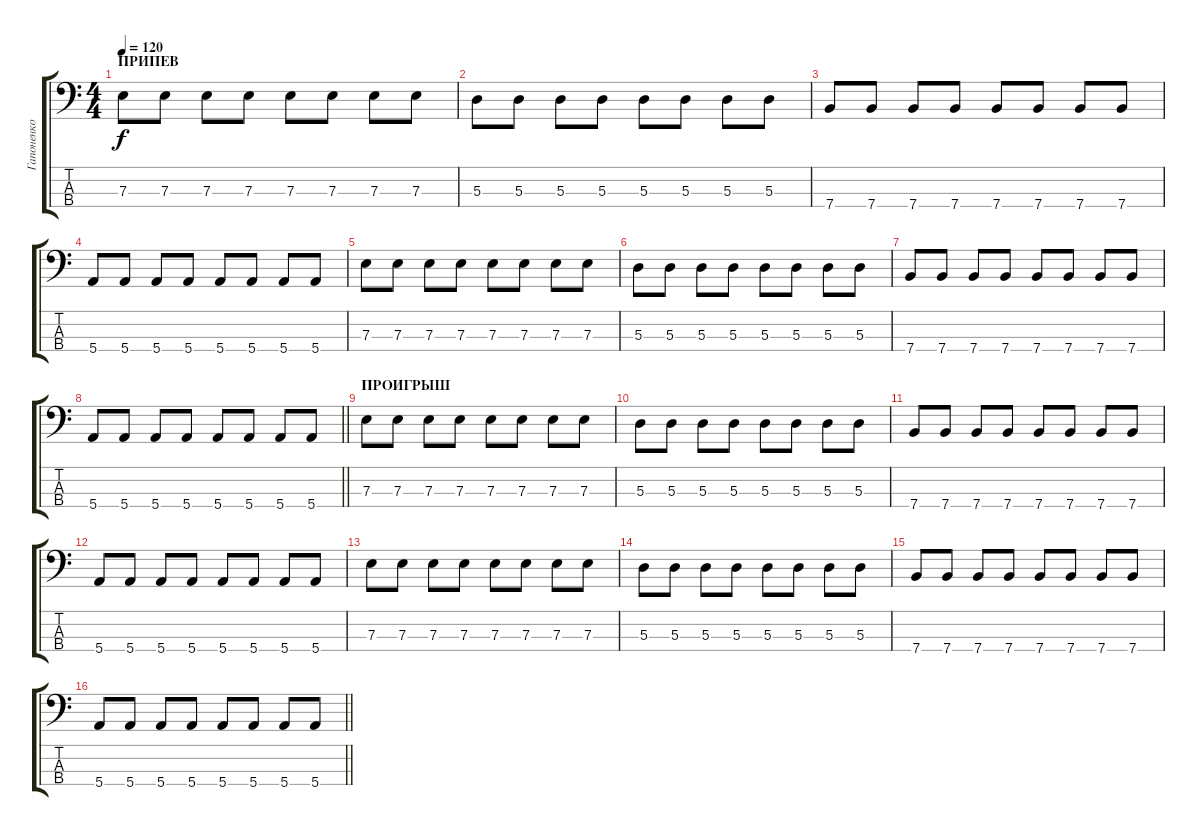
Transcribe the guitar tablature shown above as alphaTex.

\track ("Гапоненко Андрей" "Гапоненко ") {instrument electricbassfinger}
\staff {score tabs}
\tuning (G2 D2 A1 E1) {hide}
\ts (4 4)
\section ("" "ПРИПЕВ")
\tempo 120
\clef f4
\ks c
7.3.8{dy f} 7.3.8 7.3.8 7.3.8 7.3.8 7.3.8 7.3.8 7.3.8 |
5.3.8 5.3.8 5.3.8 5.3.8 5.3.8 5.3.8 5.3.8 5.3.8 |
7.4.8 7.4.8 7.4.8 7.4.8 7.4.8 7.4.8 7.4.8 7.4.8 |
5.4.8 5.4.8 5.4.8 5.4.8 5.4.8 5.4.8 5.4.8 5.4.8 |
7.3.8 7.3.8 7.3.8 7.3.8 7.3.8 7.3.8 7.3.8 7.3.8 |
5.3.8 5.3.8 5.3.8 5.3.8 5.3.8 5.3.8 5.3.8 5.3.8 |
7.4.8 7.4.8 7.4.8 7.4.8 7.4.8 7.4.8 7.4.8 7.4.8 |
\barLineRight lightlight
5.4.8 5.4.8 5.4.8 5.4.8 5.4.8 5.4.8 5.4.8 5.4.8 |
\section ("" "ПРОИГРЫШ")
7.3.8 7.3.8 7.3.8 7.3.8 7.3.8 7.3.8 7.3.8 7.3.8 |
5.3.8 5.3.8 5.3.8 5.3.8 5.3.8 5.3.8 5.3.8 5.3.8 |
7.4.8 7.4.8 7.4.8 7.4.8 7.4.8 7.4.8 7.4.8 7.4.8 |
5.4.8 5.4.8 5.4.8 5.4.8 5.4.8 5.4.8 5.4.8 5.4.8 |
7.3.8 7.3.8 7.3.8 7.3.8 7.3.8 7.3.8 7.3.8 7.3.8 |
5.3.8 5.3.8 5.3.8 5.3.8 5.3.8 5.3.8 5.3.8 5.3.8 |
7.4.8 7.4.8 7.4.8 7.4.8 7.4.8 7.4.8 7.4.8 7.4.8 |
\barLineRight lightlight
5.4.8 5.4.8 5.4.8 5.4.8 5.4.8 5.4.8 5.4.8 5.4.8
